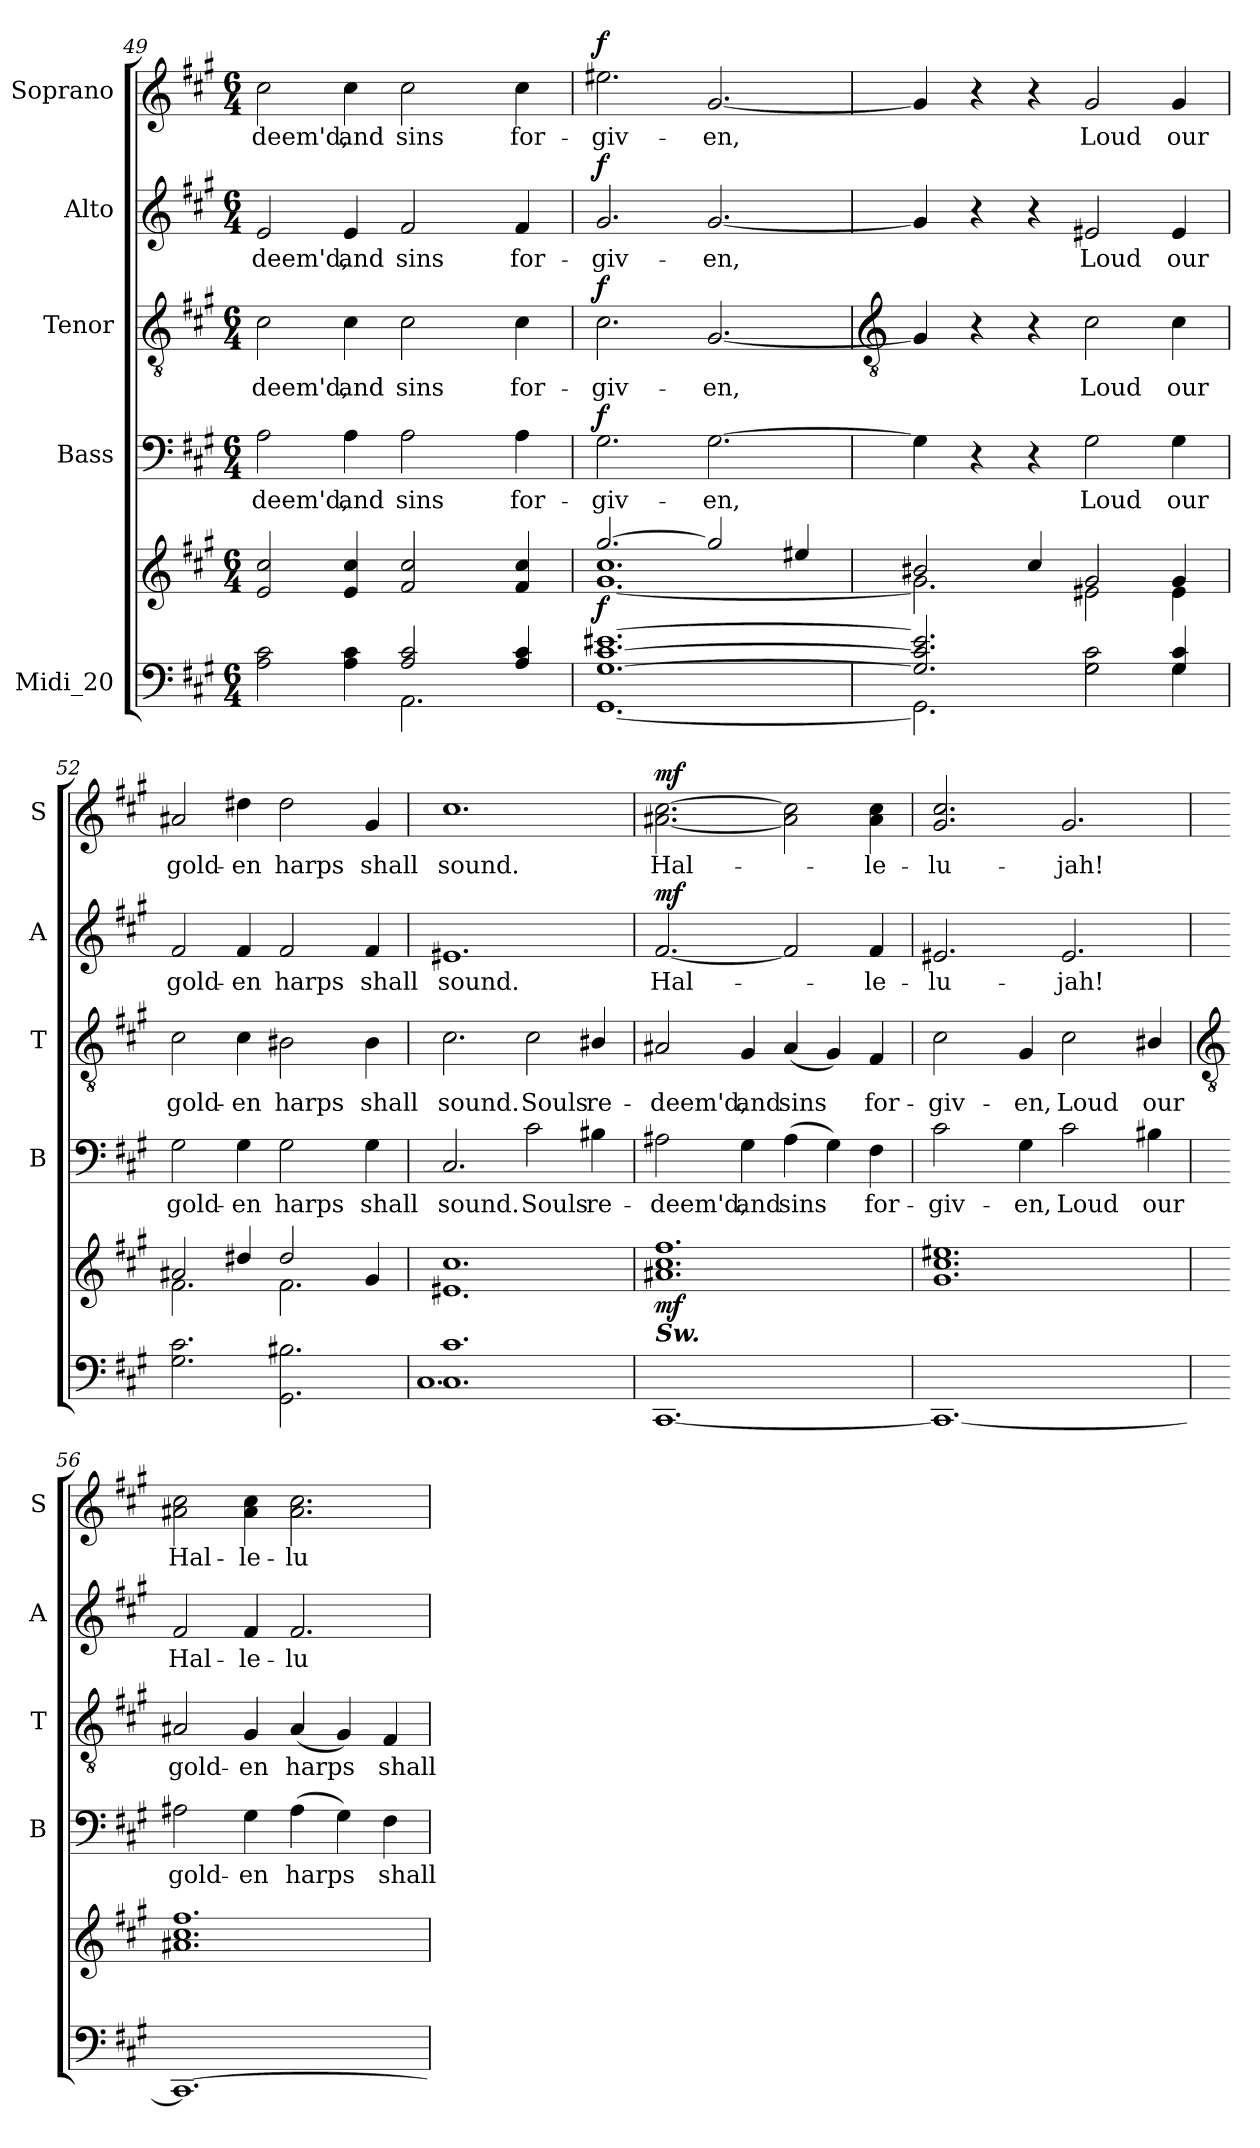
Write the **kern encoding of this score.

**kern	**kern	**dynam	**kern	**text	**dynam	**kern	**text	**dynam	**kern	**text	**dynam	**kern	**text	**dynam
*part5	*part5	*part5	*part4	*part4	*part4	*part3	*part3	*part3	*part2	*part2	*part2	*part1	*part1	*part1
*staff6	*staff5	*staff5/6	*staff4	*staff4	*staff4	*staff3	*staff3	*staff3	*staff2	*staff2	*staff2	*staff1	*staff1	*staff1
*I"Midi_20	*	*	*I"Bass	*	*	*I"Tenor	*	*	*I"Alto	*	*	*I"Soprano	*	*
*	*	*	*I'B	*	*	*I'T	*	*	*I'A	*	*	*I'S	*	*
*clefF4	*clefG2	*	*clefF4	*	*	*clefGv2	*	*	*clefG2	*	*	*clefG2	*	*
*k[f#c#g#]	*k[f#c#g#]	*	*k[f#c#g#]	*	*	*k[f#c#g#]	*	*	*k[f#c#g#]	*	*	*k[f#c#g#]	*	*
*A:	*A:	*	*A:	*	*	*A:	*	*	*A:	*	*	*A:	*	*
*M6/4	*M6/4	*	*M6/4	*	*	*M6/4	*	*	*M6/4	*	*	*M6/4	*	*
=49	=49	=49	=49	=49	=49	=49	=49	=49	=49	=49	=49	=49	=49	=49
*^	*^	*	*	*	*	*	*	*	*	*	*	*	*	*
*	*	*	*^	*	*	*	*	*	*	*	*	*	*	*	*	*
!	!	!	!	!	!	!	!LO:LY:b	!	!	!LO:LY:b	!	!	!LO:LY:b	!	!	!LO:LY:b	!
2A\ 2c#\	2ryy	2e/ 2cc#/	2ryy	2ryy	.	2A	-deem'd,	.	2c#	-deem'd,	.	2e	-deem'd,	.	2cc#	-deem'd,	.
!	!	!	!	!	!	!	!LO:LY:b	!	!	!LO:LY:b	!	!	!LO:LY:b	!	!	!LO:LY:b	!
4A\ 4c#\	4ryy	4e/ 4cc#/	2ryy	2ryy	.	4A	and	.	4c#	and	.	4e	and	.	4cc#	and	.
!	!	!	!	!	!	!	!LO:LY:b	!	!	!LO:LY:b	!	!	!LO:LY:b	!	!	!LO:LY:b	!
2A/ 2c#/	2.AA\	2f#/ 2cc#/	.	.	.	2A	sins	.	2c#	sins	.	2f#	sins	.	2cc#	sins	.
.	.	.	2ryy	2ryy	.	.	.	.	.	.	.	.	.	.	.	.	.
!	!	!	!	!	!	!	!LO:LY:b	!	!	!LO:LY:b	!	!	!LO:LY:b	!	!	!LO:LY:b	!
4A/ 4c#/	.	4f#/ 4cc#/	.	.	.	4A	for-	.	4c#	for-	.	4f#	for-	.	4cc#	for-	.
=50	=50	=50	=50	=50	=50	=50	=50	=50	=50	=50	=50	=50	=50	=50	=50	=50	=50
!	!	!	!	!	!LO:DY:b	!	!LO:LY:b	!LO:DY:b	!	!LO:LY:b	!LO:DY:b	!	!LO:LY:b	!LO:DY:b	!	!LO:LY:b	!LO:DY:b
[1.G#/ [1.c#/ [1.e#X/	[1.GG#\	[2.gg#/	[1.g#\	1.cc#\	f	2.G#	giv-	f	2.c#	giv-	f	2.g#	giv-	f	2.ee#X	giv-	f
!	!	!	!	!	!	!	!LO:LY:b	!	!	!LO:LY:b	!	!	!LO:LY:b	!	!	!LO:LY:b	!
.	.	2gg#/]	.	.	.	[2.G#	-en,	.	[2.G#	-en,	.	[2.g#	-en,	.	[2.g#	-en,	.
.	.	4ee#X/	.	.	.	.	.	.	.	.	.	.	.	.	.	.	.
*	*	*v	*v	*v	*	*	*	*	*	*	*	*	*	*	*	*	*
!!LO:LB:g=z
=51	=51	=51	=51	=51	=51	=51	=51	=51	=51	=51	=51	=51	=51	=51	=51
*	*	*	*	*	*	*	*clefGv2	*	*	*	*	*	*	*	*
*	*	*^	*	*	*	*	*	*	*	*	*	*	*	*	*
2.G#/] 2.c#/] 2.e#/]	2.GG#\]	2b#X/	2.g#\]	.	4G#]	.	.	4G#]	.	.	4g#]	.	.	4g#]	.	.
.	.	.	.	.	4r	.	.	4r	.	.	4r	.	.	4r	.	.
.	.	4cc#/	.	.	4r	.	.	4r	.	.	4r	.	.	4r	.	.
!	!	!	!	!	!	!LO:LY:b	!	!	!LO:LY:b	!	!	!LO:LY:b	!	!	!LO:LY:b	!
2G#\ 2c#\	2G#\	2g#/	2e#X\	.	2G#	Loud	.	2c#	Loud	.	2e#X	Loud	.	2g#	Loud	.
!	!	!	!	!	!	!LO:LY:b	!	!	!LO:LY:b	!	!	!LO:LY:b	!	!	!LO:LY:b	!
4G#/ 4c#/	4G#\	4g#/	4e#\	.	4G#	our	.	4c#	our	.	4e#	our	.	4g#	our	.
=52	=52	=52	=52	=52	=52	=52	=52	=52	=52	=52	=52	=52	=52	=52	=52	=52
!	!	!	!	!	!	!LO:LY:b	!	!	!LO:LY:b	!	!	!LO:LY:b	!	!	!LO:LY:b	!
2.G#\ 2.c#\	2ryy	2a#X/	2.f#\	.	2G#	gold-	.	2c#	gold-	.	2f#	gold-	.	2a#X	gold-	.
!	!	!	!	!	!	!LO:LY:b	!	!	!LO:LY:b	!	!	!LO:LY:b	!	!	!LO:LY:b	!
.	2ryy	4dd#X/	.	.	4G#	-en	.	4c#	-en	.	4f#	-en	.	4dd#X	-en	.
!	!	!	!	!	!	!LO:LY:b	!	!	!LO:LY:b	!	!	!LO:LY:b	!	!	!LO:LY:b	!
2.GG#\ 2.B#X\	.	2dd#/	2.f#\	.	2G#	harps	.	2B#X	harps	.	2f#	harps	.	2dd#	harps	.
.	2ryy	.	.	.	.	.	.	.	.	.	.	.	.	.	.	.
!	!	!	!	!	!	!LO:LY:b	!	!	!LO:LY:b	!	!	!LO:LY:b	!	!	!LO:LY:b	!
.	.	4g#/	.	.	4G#	shall	.	4B#	shall	.	4f#	shall	.	4g#	shall	.
=53	=53	=53	=53	=53	=53	=53	=53	=53	=53	=53	=53	=53	=53	=53	=53	=53
!	!	!	!	!	!	!LO:LY:b	!	!	!LO:LY:b	!	!	!LO:LY:b	!	!	!LO:LY:b	!
1.C#/ 1.c#/	1.C#\	1.cc#/	1.e#X\	.	2.C#	sound.	.	2.c#	sound.	.	1.e#X	sound.	.	1.cc#	sound.	.
!	!	!	!	!	!	!LO:LY:b	!	!	!LO:LY:b	!	!	!	!	!	!	!
.	.	.	.	.	2c#	Souls	.	2c#	Souls	.	.	.	.	.	.	.
!	!	!	!	!	!	!LO:LY:b	!	!	!LO:LY:b	!	!	!	!	!	!	!
.	.	.	.	.	4B#X	re-	.	4B#X/	re-	.	.	.	.	.	.	.
=54	=54	=54	=54	=54	=54	=54	=54	=54	=54	=54	=54	=54	=54	=54	=54	=54
!	!	!LO:TX:b:Bi:t=Sw.	!	!	!	!	!	!	!	!	!	!	!	!	!	!
!	!	!	!LO:N:vis=1	!LO:DY:b	!	!LO:LY:b	!	!	!LO:LY:b	!	!	!LO:LY:b	!LO:DY:b	!	!LO:LY:b	!LO:DY:b
[1.CC#/	4ryy	1.a#X/ 1.cc#/ 1.ff#/	1.ryy	mf	2A#X	-deem'd,	.	2A#X	-deem'd,	.	[2.f#	Hal-	mf	[2.a#X [2.cc#	Hal-	mf
.	4ryy	.	.	.	.	.	.	.	.	.	.	.	.	.	.	.
!	!	!	!	!	!	!LO:LY:b	!	!	!LO:LY:b	!	!	!	!	!	!	!
.	4ryy	.	.	.	4G#	and	.	4G#	and	.	.	.	.	.	.	.
!	!	!	!	!	!	!LO:LY:b	!	!	!LO:LY:b	!	!	!	!	!	!	!
.	4ryy	.	.	.	(>4A#	sins	.	(<4A#	sins	.	2f#]	.	.	2a#] 2cc#]	.	.
.	4ryy	.	.	.	4G#)	.	.	4G#)	.	.	.	.	.	.	.	.
!	!	!	!	!	!	!LO:LY:b	!	!	!LO:LY:b	!	!	!LO:LY:b	!	!	!LO:LY:b	!
.	4ryy	.	.	.	4F#	for-	.	4F#	for-	.	4f#	le-	.	4a# 4cc#	le-	.
=55	=55	=55	=55	=55	=55	=55	=55	=55	=55	=55	=55	=55	=55	=55	=55	=55
!	!	!	!LO:N:vis=1	!	!	!LO:LY:b	!	!	!LO:LY:b	!	!	!LO:LY:b	!	!	!LO:LY:b	!
1.CC#/_	4ryy	1.g#/ 1.cc#/ 1.ee#X/	1.ryy	.	2c#	-giv-	.	2c#	-giv-	.	2.e#X	-lu-	.	2.g# 2.cc#	-lu-	.
.	4ryy	.	.	.	.	.	.	.	.	.	.	.	.	.	.	.
!	!	!	!	!	!	!LO:LY:b	!	!	!LO:LY:b	!	!	!	!	!	!	!
.	4ryy	.	.	.	4G#	-en,	.	4G#	-en,	.	.	.	.	.	.	.
!	!	!	!	!	!	!LO:LY:b	!	!	!LO:LY:b	!	!	!LO:LY:b	!	!	!LO:LY:b	!
.	4ryy	.	.	.	2c#	Loud	.	2c#	Loud	.	2.e#	-jah!	.	2.g#	-jah!	.
.	4ryy	.	.	.	.	.	.	.	.	.	.	.	.	.	.	.
!	!	!	!	!	!	!LO:LY:b	!	!	!LO:LY:b	!	!	!	!	!	!	!
.	4ryy	.	.	.	4B#X	our	.	4B#X/	our	.	.	.	.	.	.	.
!!LO:LB:g=z
=56	=56	=56	=56	=56	=56	=56	=56	=56	=56	=56	=56	=56	=56	=56	=56	=56
*	*	*	*	*	*	*	*	*clefGv2	*	*	*	*	*	*	*	*
!	!LO:N:vis=1	!	!LO:N:vis=1	!	!	!LO:LY:b	!	!	!LO:LY:b	!	!	!LO:LY:b	!	!	!LO:LY:b	!
1.CC#/_	1.ryy	1.a#X/ 1.cc#/ 1.ff#/	1.ryy	.	2A#X	gold-	.	2A#X	gold-	.	2f#	Hal-	.	2a#X 2cc#	Hal-	.
!	!	!	!	!	!	!LO:LY:b	!	!	!LO:LY:b	!	!	!LO:LY:b	!	!	!LO:LY:b	!
.	.	.	.	.	4G#	-en	.	4G#	-en	.	4f#	-le-	.	4a# 4cc#	-le-	.
!	!	!	!	!	!	!LO:LY:b	!	!	!LO:LY:b	!	!	!LO:LY:b	!	!	!LO:LY:b	!
.	.	.	.	.	(>4A#	harps	.	(<4A#	harps	.	2.f#	-lu-	.	2.a# 2.cc#	-lu-	.
.	.	.	.	.	4G#)	.	.	4G#)	.	.	.	.	.	.	.	.
!	!	!	!	!	!	!LO:LY:b	!	!	!LO:LY:b	!	!	!	!	!	!	!
.	.	.	.	.	4F#	shall	.	4F#	shall	.	.	.	.	.	.	.
*v	*v	*	*	*	*	*	*	*	*	*	*	*	*	*	*	*
*	*v	*v	*	*	*	*	*	*	*	*	*	*	*	*	*
=	=	=	=	=	=	=	=	=	=	=	=	=	=	=
*-	*-	*-	*-	*-	*-	*-	*-	*-	*-	*-	*-	*-	*-	*-
